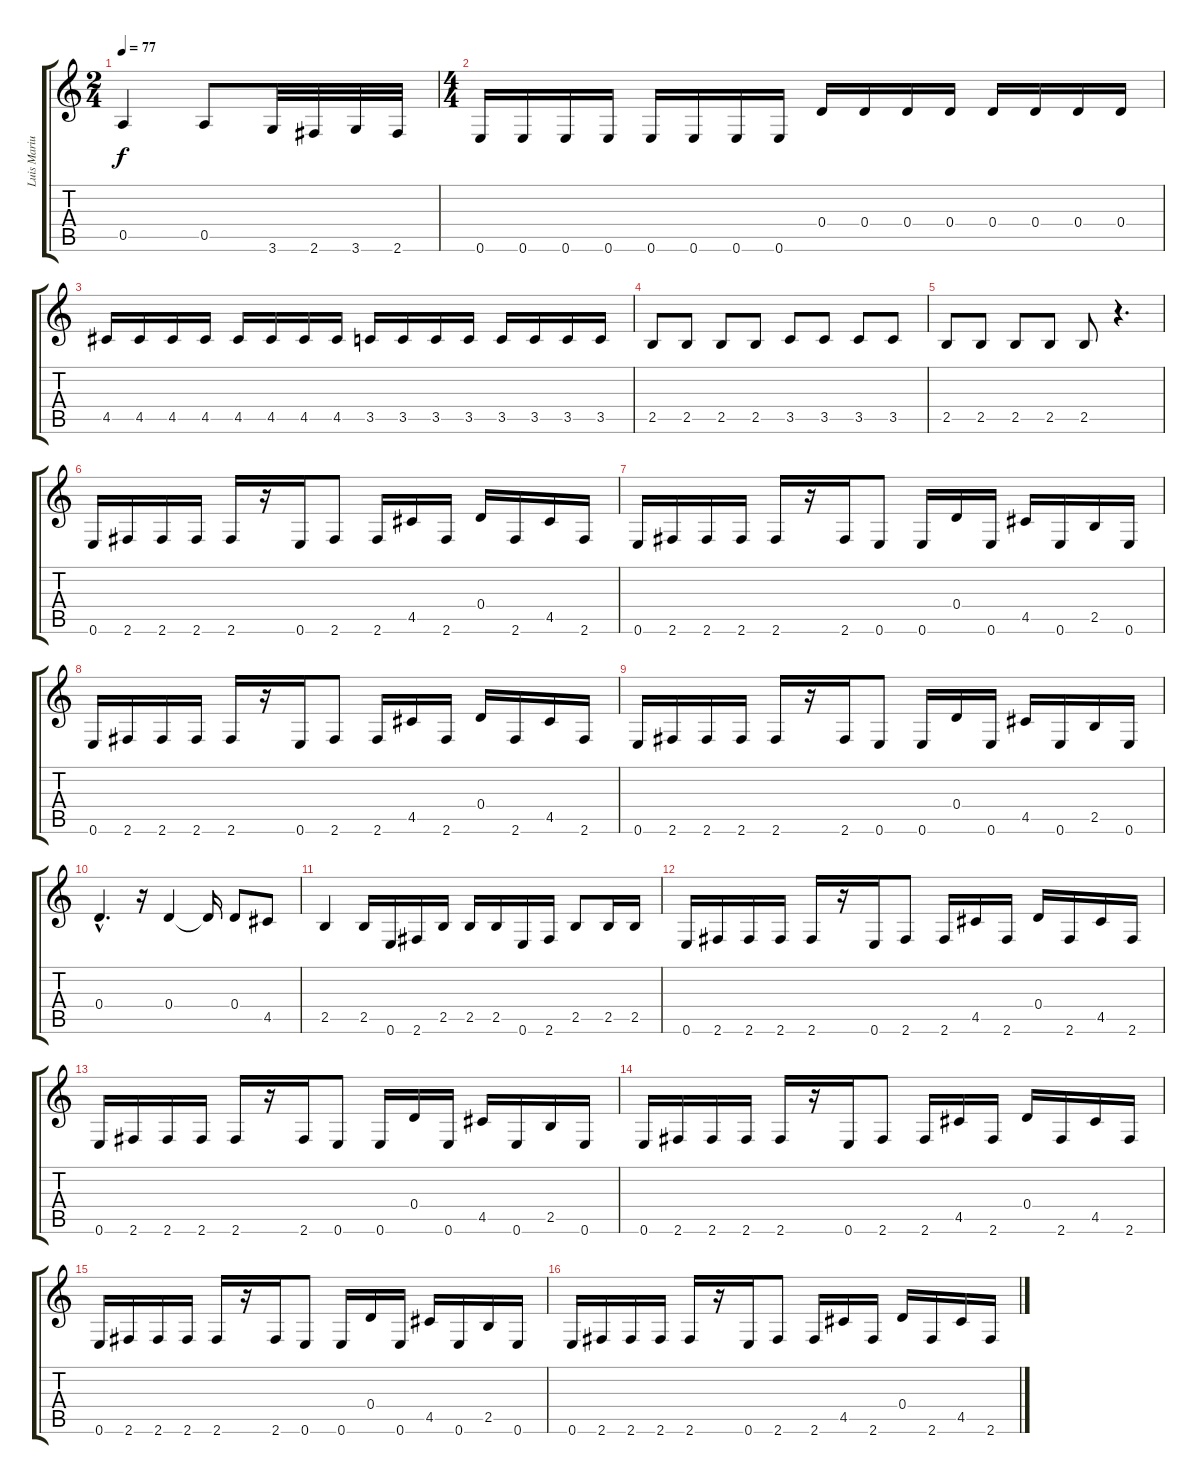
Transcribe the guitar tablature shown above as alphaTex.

\track ("Luis Mariutti" "Luis Mariu") {instrument fretlessbass}
\staff {score tabs}
\tuning (E4 B3 G3 D3 A2 E2) {hide}
\ts (2 4)
\tempo 77
\clef g2
\ks c
0.5.4{dy f} 0.5.8 3.6.32 2.6.32 3.6.32 2.6.32 |
\ts (4 4)
0.6.16 0.6.16 0.6.16 0.6.16 0.6.16 0.6.16 0.6.16 0.6.16 0.4.16 0.4.16 0.4.16 0.4.16 0.4.16 0.4.16 0.4.16 0.4.16 |
4.5.16 4.5.16 4.5.16 4.5.16 4.5.16 4.5.16 4.5.16 4.5.16 3.5.16 3.5.16 3.5.16 3.5.16 3.5.16 3.5.16 3.5.16 3.5.16 |
2.5.8 2.5.8 2.5.8 2.5.8 3.5.8 3.5.8 3.5.8 3.5.8 |
2.5.8 2.5.8 2.5.8 2.5.8 2.5.8 r.4{d} |
0.6.16 2.6.16 2.6.16 2.6.16 2.6.16 r.16 0.6.16 2.6.8 2.6.16 4.5.16 2.6.16 0.4.16 2.6.16 4.5.16 2.6.16 |
0.6.16 2.6.16 2.6.16 2.6.16 2.6.16 r.16 2.6.16 0.6.8 0.6.16 0.4.16 0.6.16 4.5.16 0.6.16 2.5.16 0.6.16 |
0.6.16 2.6.16 2.6.16 2.6.16 2.6.16 r.16 0.6.16 2.6.8 2.6.16 4.5.16 2.6.16 0.4.16 2.6.16 4.5.16 2.6.16 |
0.6.16 2.6.16 2.6.16 2.6.16 2.6.16 r.16 2.6.16 0.6.8 0.6.16 0.4.16 0.6.16 4.5.16 0.6.16 2.5.16 0.6.16 |
0.4{hac}.4{d} r.16 0.4.4 0.4{t}.16 0.4.8 4.5.8 |
2.5.4 2.5.16 0.6.16 2.6.16 2.5.16 2.5.16 2.5.16 0.6.16 2.6.16 2.5.8 2.5.16 2.5.16 |
0.6.16 2.6.16 2.6.16 2.6.16 2.6.16 r.16 0.6.16 2.6.8 2.6.16 4.5.16 2.6.16 0.4.16 2.6.16 4.5.16 2.6.16 |
0.6.16 2.6.16 2.6.16 2.6.16 2.6.16 r.16 2.6.16 0.6.8 0.6.16 0.4.16 0.6.16 4.5.16 0.6.16 2.5.16 0.6.16 |
0.6.16 2.6.16 2.6.16 2.6.16 2.6.16 r.16 0.6.16 2.6.8 2.6.16 4.5.16 2.6.16 0.4.16 2.6.16 4.5.16 2.6.16 |
0.6.16 2.6.16 2.6.16 2.6.16 2.6.16 r.16 2.6.16 0.6.8 0.6.16 0.4.16 0.6.16 4.5.16 0.6.16 2.5.16 0.6.16 |
0.6.16 2.6.16 2.6.16 2.6.16 2.6.16 r.16 0.6.16 2.6.8 2.6.16 4.5.16 2.6.16 0.4.16 2.6.16 4.5.16 2.6.16
